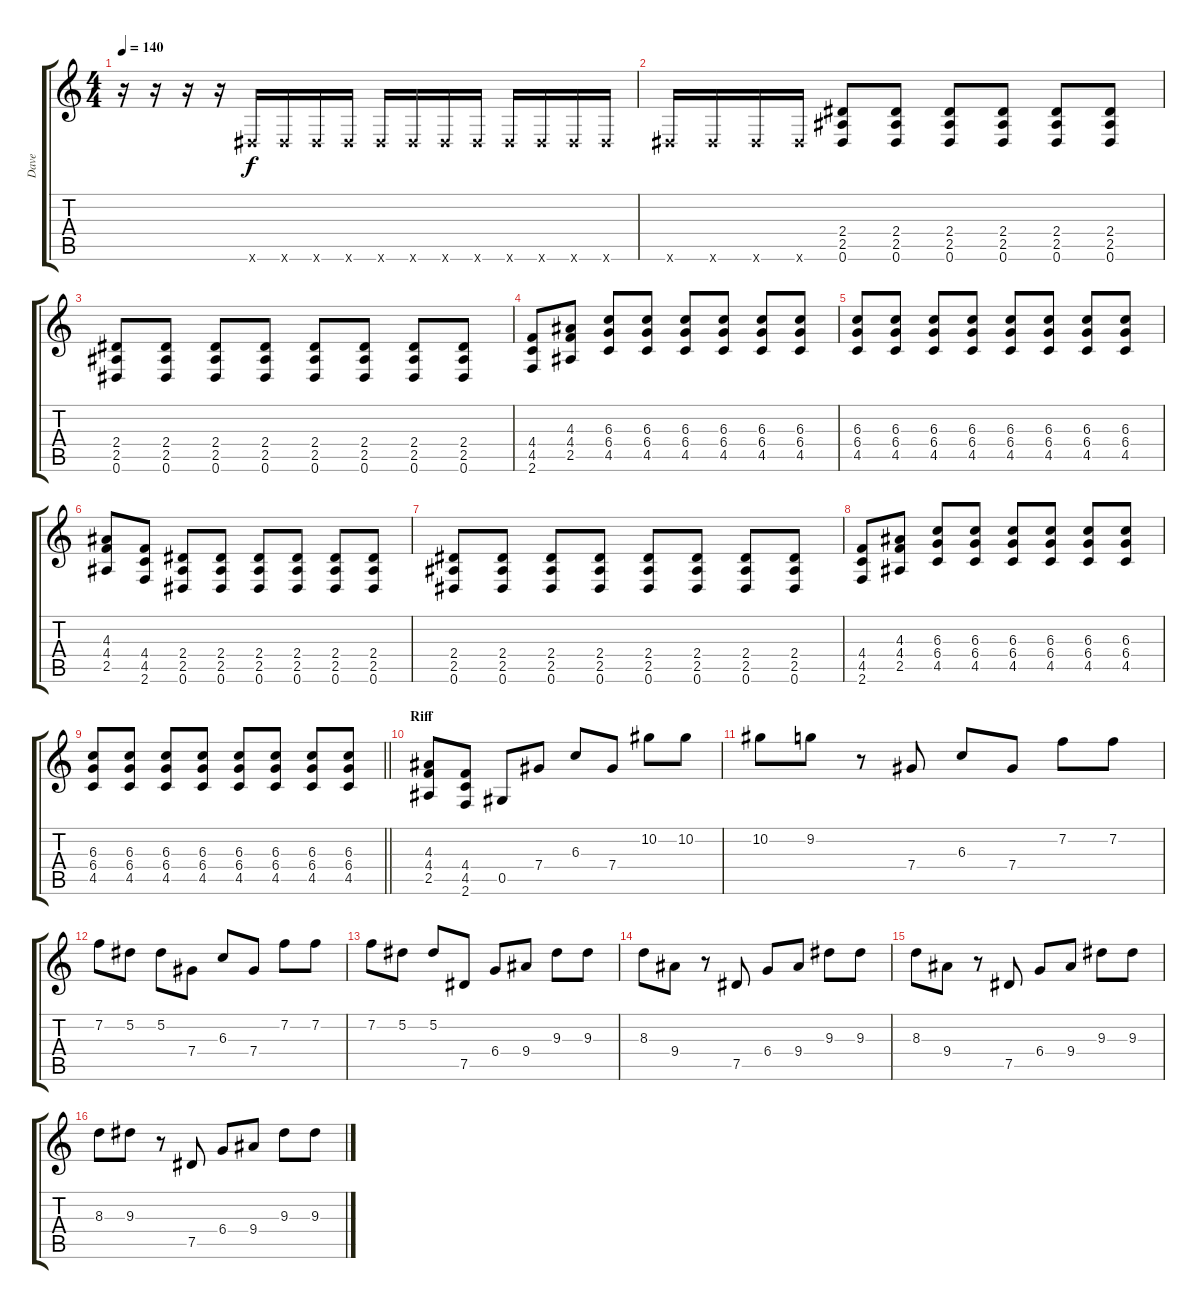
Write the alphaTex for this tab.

\track ("Dave" "Dave") {instrument overdrivenguitar}
\staff {score tabs}
\tuning (Eb4 Bb3 Gb3 Db3 Ab2 Eb2) {hide}
\ts (4 4)
\tempo 140
\clef g2
\ks c
r.16{dy f} r.16 r.16 r.16 0.6{x}.16 0.6{x}.16 0.6{x}.16 0.6{x}.16 0.6{x}.16 0.6{x}.16 0.6{x}.16 0.6{x}.16 0.6{x}.16 0.6{x}.16 0.6{x}.16 0.6{x}.16 |
0.6{x}.16 0.6{x}.16 0.6{x}.16 0.6{x}.16 (2.4 2.5 0.6).8{instrument overdrivenguitar} (2.4 2.5 0.6).8{instrument electricguitarmuted} (2.4 2.5 0.6).8 (2.4 2.5 0.6).8 (2.4 2.5 0.6).8 (2.4 2.5 0.6).8 |
(2.4 2.5 0.6).8 (2.4 2.5 0.6).8 (2.4 2.5 0.6).8 (2.4 2.5 0.6).8 (2.4 2.5 0.6).8 (2.4 2.5 0.6).8 (2.4 2.5 0.6).8 (2.4 2.5 0.6).8{instrument overdrivenguitar} |
(4.4 4.5 2.6).8 (4.3 4.4 2.5).8 (6.3 6.4 4.5).8{instrument electricguitarmuted} (6.3 6.4 4.5).8 (6.3 6.4 4.5).8 (6.3 6.4 4.5).8 (6.3 6.4 4.5).8 (6.3 6.4 4.5).8 |
(6.3 6.4 4.5).8 (6.3 6.4 4.5).8 (6.3 6.4 4.5).8 (6.3 6.4 4.5).8 (6.3 6.4 4.5).8 (6.3 6.4 4.5).8 (6.3 6.4 4.5).8 (6.3 6.4 4.5).8{instrument overdrivenguitar} |
(4.3 4.4 2.5).8 (4.4 4.5 2.6).8 (2.4 2.5 0.6).8{instrument electricguitarmuted} (2.4 2.5 0.6).8 (2.4 2.5 0.6).8 (2.4 2.5 0.6).8 (2.4 2.5 0.6).8 (2.4 2.5 0.6).8 |
(2.4 2.5 0.6).8 (2.4 2.5 0.6).8 (2.4 2.5 0.6).8 (2.4 2.5 0.6).8 (2.4 2.5 0.6).8 (2.4 2.5 0.6).8 (2.4 2.5 0.6).8 (2.4 2.5 0.6).8{instrument overdrivenguitar} |
(4.4 4.5 2.6).8 (4.3 4.4 2.5).8 (6.3 6.4 4.5).8{instrument electricguitarmuted} (6.3 6.4 4.5).8 (6.3 6.4 4.5).8 (6.3 6.4 4.5).8 (6.3 6.4 4.5).8 (6.3 6.4 4.5).8 |
\barLineRight lightlight
(6.3 6.4 4.5).8 (6.3 6.4 4.5).8 (6.3 6.4 4.5).8 (6.3 6.4 4.5).8 (6.3 6.4 4.5).8 (6.3 6.4 4.5).8 (6.3 6.4 4.5).8 (6.3 6.4 4.5).8{instrument overdrivenguitar} |
\section ("" "Riff")
(4.3 4.4 2.5).8 (4.4 4.5 2.6).8 0.5.8{instrument electricguitarmuted} 7.4.8 6.3.8 7.4.8 10.2.8 10.2.8 |
10.2.8 9.2.8 r.8 7.4.8 6.3.8 7.4.8 7.2.8 7.2.8 |
7.2.8 5.2.8 5.2.8 7.4.8 6.3.8 7.4.8 7.2.8 7.2.8 |
7.2.8 5.2.8 5.2.8 7.5.8 6.4.8 9.4.8 9.3.8 9.3.8 |
8.3.8 9.4.8 r.8 7.5.8 6.4.8 9.4.8 9.3.8 9.3.8 |
8.3.8 9.4.8 r.8 7.5.8 6.4.8 9.4.8 9.3.8 9.3.8 |
8.3.8 9.3.8 r.8 7.5.8 6.4.8 9.4.8 9.3.8 9.3.8
